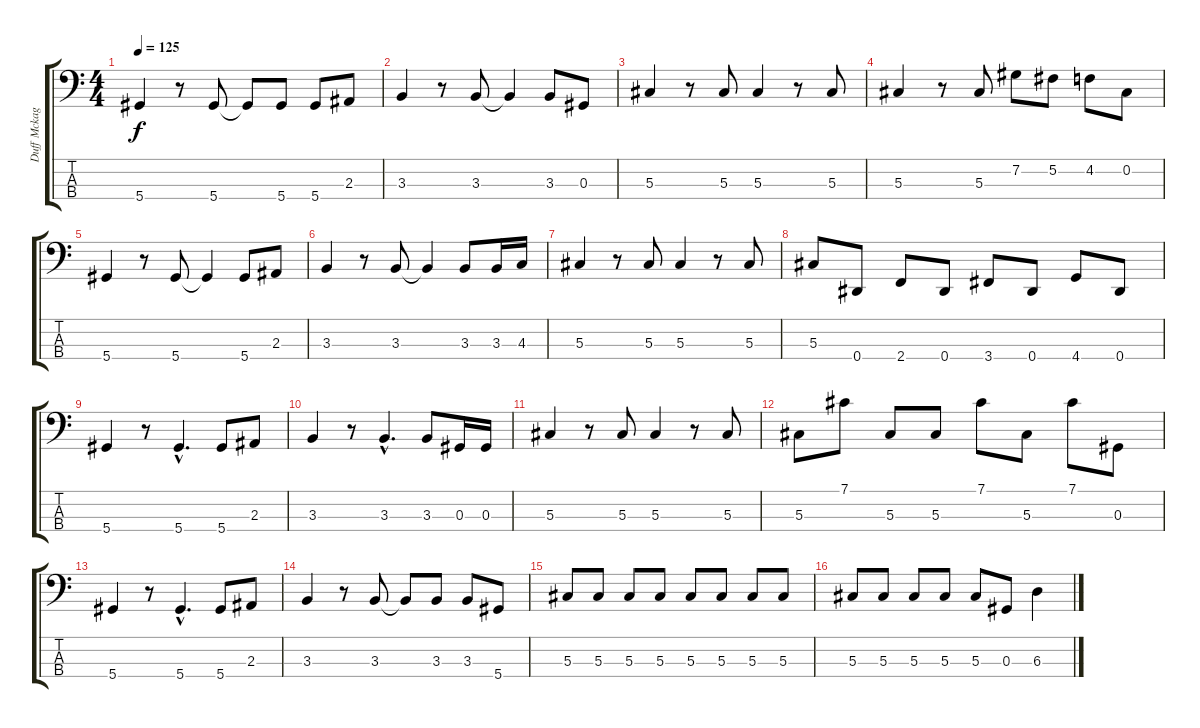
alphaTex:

\track ("Duff Mckagan" "Duff Mckag") {instrument electricbassfinger}
\staff {score tabs}
\tuning (Gb2 Db2 Ab1 Eb1) {hide}
\ts (4 4)
\tempo 125
\clef f4
\ks c
5.4.4{dy f} r.8 5.4.8 5.4{t}.8 5.4.8 5.4.8 2.3.8 |
3.3.4 r.8 3.3.8 3.3{t}.4 3.3.8 0.3.8 |
5.3.4 r.8 5.3.8 5.3.4 r.8 5.3.8 |
5.3.4 r.8 5.3.8 7.2.8 5.2.8 4.2.8 0.2.8 |
5.4.4 r.8 5.4.8 5.4{t}.4 5.4.8 2.3.8 |
3.3.4 r.8 3.3.8 3.3{t}.4 3.3.8 3.3.16 4.3.16 |
5.3.4 r.8 5.3.8 5.3.4 r.8 5.3.8 |
5.3.8 0.4.8 2.4.8 0.4.8 3.4.8 0.4.8 4.4.8 0.4.8 |
5.4.4 r.8 5.4{hac}.4{d} 5.4.8 2.3.8 |
3.3.4 r.8 3.3{hac}.4{d} 3.3.8 0.3.16 0.3.16 |
5.3.4 r.8 5.3.8 5.3.4 r.8 5.3.8 |
5.3.8 7.1.8 5.3.8 5.3.8 7.1.8 5.3.8 7.1.8 0.3.8 |
5.4.4 r.8 5.4{hac}.4{d} 5.4.8 2.3.8 |
3.3.4 r.8 3.3.8 3.3{t}.8 3.3.8 3.3.8 5.4.8 |
5.3.8 5.3.8 5.3.8 5.3.8 5.3.8 5.3.8 5.3.8 5.3.8 |
5.3.8 5.3.8 5.3.8 5.3.8 5.3.8 0.3.8 6.3.4
